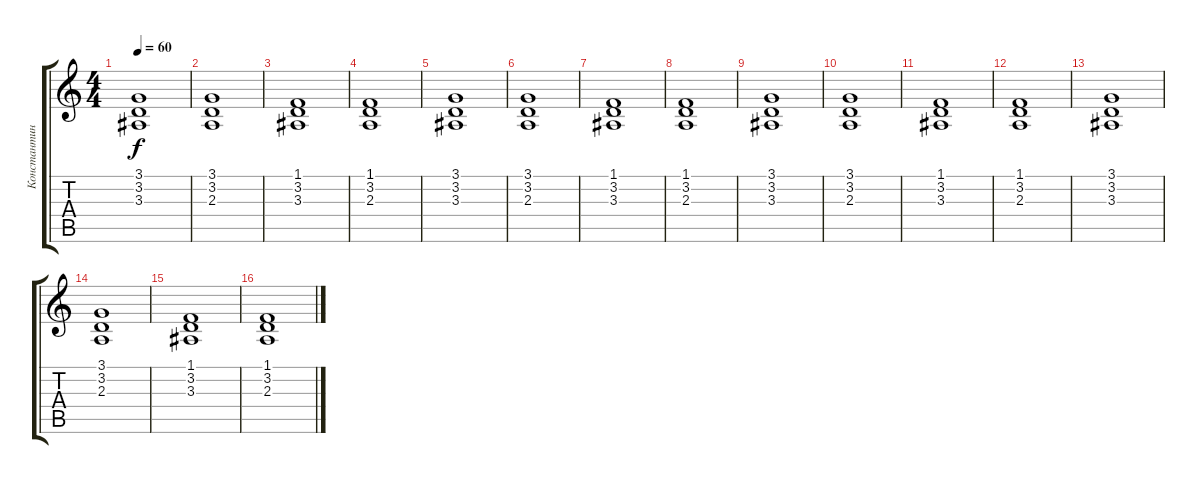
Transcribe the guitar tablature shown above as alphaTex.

\track ("Константин Бекрев" "Константин") {instrument synthstrings2}
\staff {score tabs}
\tuning (E4 B3 G3 D3 A2 E2) {hide}
\ts (4 4)
\tempo 60
\clef g2
\ks c
(3.1 3.2 3.3).1{dy f} |
(3.1 3.2 2.3).1 |
(1.1 3.2 3.3).1 |
(1.1 3.2 2.3).1 |
(3.1 3.2 3.3).1 |
(3.1 3.2 2.3).1 |
(1.1 3.2 3.3).1 |
(1.1 3.2 2.3).1 |
(3.1 3.2 3.3).1 |
(3.1 3.2 2.3).1 |
(1.1 3.2 3.3).1 |
(1.1 3.2 2.3).1 |
(3.1 3.2 3.3).1 |
(3.1 3.2 2.3).1 |
(1.1 3.2 3.3).1 |
(1.1 3.2 2.3).1
